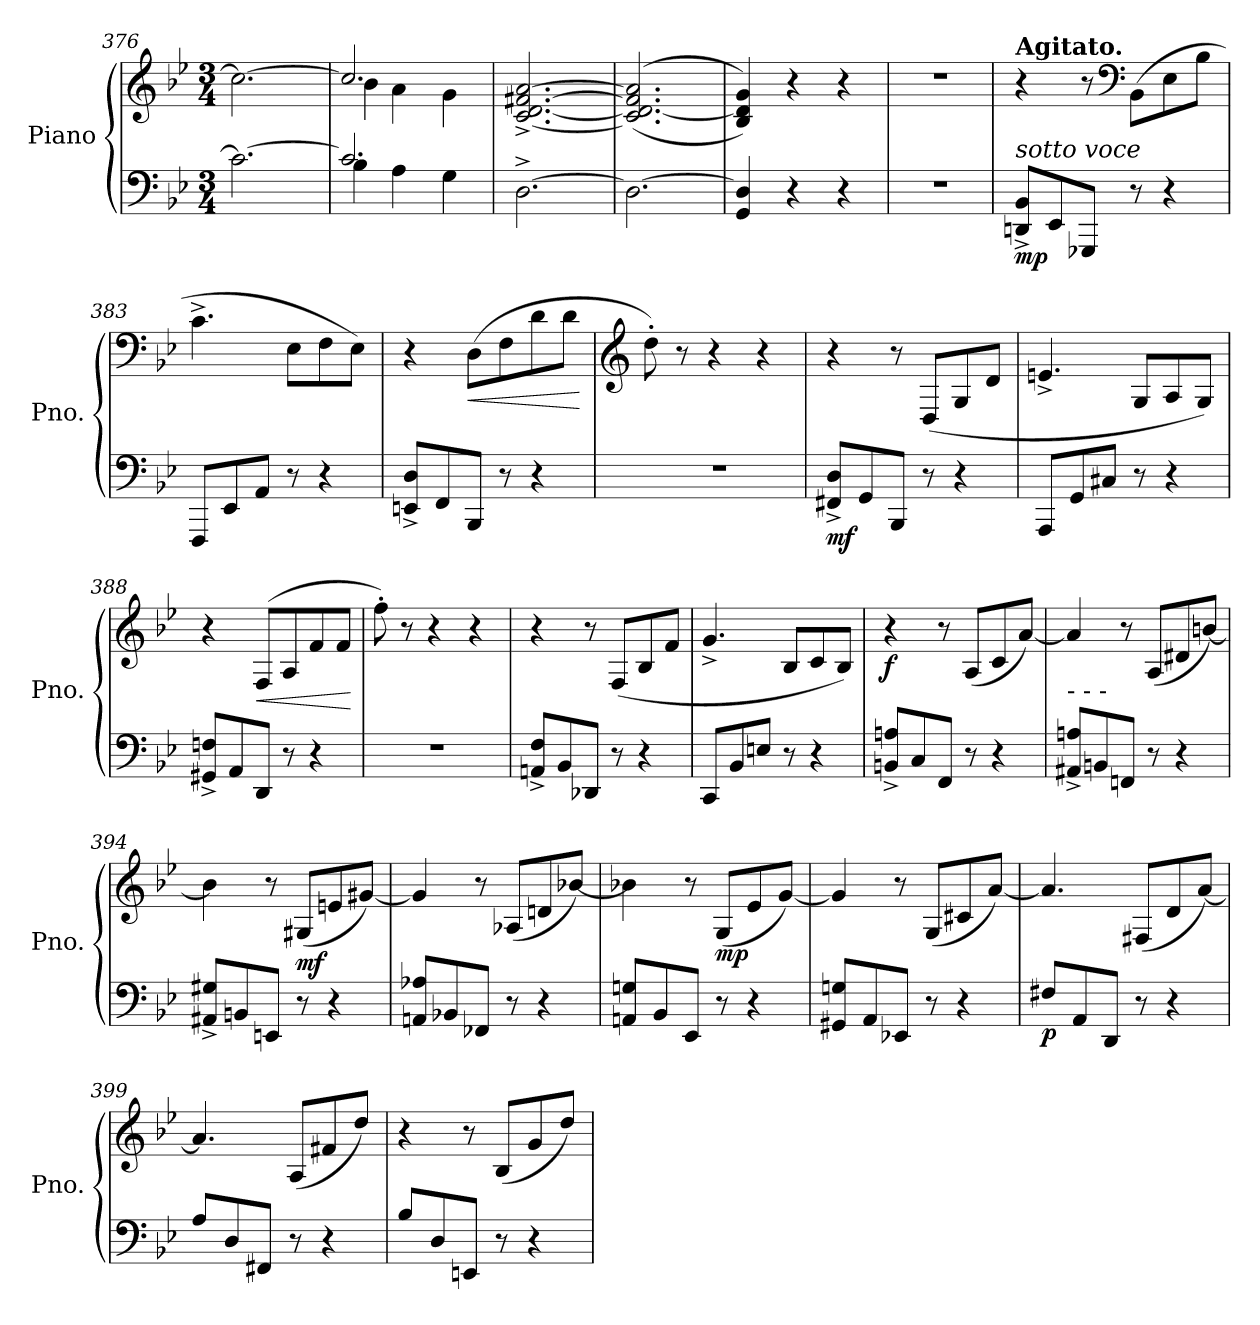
**kern	**kern	**dynam
*part1	*part1	*part1
*staff2	*staff1	*staff1/2
*I"Piano	*	*
*I'Pno.	*	*
*clefF4	*clefG2	*
*k[b-e-]	*k[b-e-]	*
*M3/4	*M3/4	*
=376	=376	=376
2.c\_	2.cc\_	.
!!LO:LB:g=z
=377	=377	=377
*^	*^	*
2.c/]	4B-\	2.cc/]	4b-\	.
.	4A\	.	4a\	.
.	4G\	.	4g\	.
*v	*v	*	*	*
*	*v	*v	*
=378	=378	=378
[2.D^\	[2.c/^ [2.d/^ [2.f#X/^ [2.a/^	.
=379	=379	=379
2.D\_	(<(>2.c/] 2.d/_ 2.f#/] 2.a/]	.
=380	=380	=380
4GG/ 4D/]	4B-/ 4d/] 4g/))	.
4r	4r	.
4r	4r	.
=381	=381	=381
2.r	2.r	.
=382	=382	=382
!	!LO:TX:a:B:t=Agitato.	!
!LO:TX:a:i:t=sotto voce	!	!
!	!	!LO:DY:b=2
8DDn/^ 8BB-/^L	4r	mp
8EE-/	.	.
8GGG-X/J	8r	.
*	*clefF4	*
8r	(>8BB-\L	.
4r	8E-\	.
.	8B-\J	.
=383	=383	=383
8FFF/L	4.c^\	.
8EE-/	.	.
8AA/J	.	.
8r	8E-\L	.
4r	8F\	.
.	8E-\J)	.
=384	=384	=384
8EEn/^ 8D/^L	4r	.
8FF/	.	.
!	!	!LO:HP:b
8BBB-/J	(>8D\L	<
8r	8F\	.
4r	8d\	.
.	8d\J	.
.	.	[
=385	=385	=385
*	*clefG2	*
2.r	8dd'\)	.
.	8r	.
.	4r	.
.	4r	.
!!LO:LB:g=z
=386	=386	=386
!	!	!LO:DY:b=2
8FF#X/^ 8D/^L	4r	mf
8GG/	.	.
8BBB-/J	8r	.
8r	(>8D/L	.
4r	8G/	.
.	8d/J	.
=387	=387	=387
8AAA/L	4.en^/	.
8GG/	.	.
8C#X/J	.	.
8r	8G/L	.
4r	8A/	.
.	8G/J)	.
=388	=388	=388
8GG#X/^ 8Fn/^L	4r	.
8AA/	.	.
!	!	!LO:HP:b
8DD/J	(>8F/L	<
8r	8A/	.
4r	8f/	.
.	8f/J	.
.	.	[
=389	=389	=389
2.r	8ff'\)	.
.	8r	.
.	4r	.
.	4r	.
=390	=390	=390
8AAn/^ 8F/^L	4r	.
8BB-/	.	.
8DD-X/J	8r	.
8r	(>8F/L	.
4r	8B-/	.
.	8f/J	.
=391	=391	=391
8CC/L	4.g^/	.
8BB-/	.	.
8En/J	.	.
8r	8B-/L	.
4r	8c/	.
.	8B-/J)	.
!!LO:LB:g=z
=392	=392	=392
!	!	!LO:DY:b
8BBn/^ 8An/^L	4r	f
8C/	.	.
8FF/J	8r	.
8r	(<8A/L	.
4r	8c/	.
.	[8a/J)	.
=393	=393	=393
!LO:TX:a:t=-     -     -	!	!
8AA#X/^ 8An/^L	4a/]	.
8BBn/	.	.
8FFn/J	8r	.
8r	(<8A/L	.
4r	8d#X/	.
.	[8bn/J)	.
=394	=394	=394
8AA#X/^ 8G#X/^L	4b\]	.
8BBn/	.	.
8EEn/J	8r	.
!	!	!LO:DY:b
8r	(<8G#X/L	mf
4r	8en/	.
.	[8g#X/J)	.
=395	=395	=395
8AAn/ 8A-X/L	4g#/]	.
8BB-X/	.	.
8FF-X/J	8r	.
8r	(<8A-X/L	.
4r	8dn/	.
.	[8b-X/J)	.
=396	=396	=396
8AAn/ 8Gn/L	4b-X\]	.
8BB-/	.	.
8EE-/J	8r	.
!	!	!LO:DY:b
8r	(<8G/L	mp
4r	8e-/	.
.	[8g/J)	.
!!LO:PB:g=z
=397	=397	=397
8GG#X/ 8Gn/L	4g/]	.
8AA/	.	.
8EE-X/J	8r	.
8r	(<8G/L	.
4r	8c#X/	.
.	[8a/J)	.
=398	=398	=398
!	!	!LO:DY:b=2
8F#X/L	4.a/]	p
8AA/	.	.
8DD/J	.	.
8r	(<8F#X/L	.
4r	8d/	.
.	[8a/J)	.
=399	=399	=399
8A/L	4.a/]	.
8D/	.	.
8FF#X/J	.	.
8r	(<8A/L	.
4r	8f#X/	.
.	8dd/J)	.
=400	=400	=400
8B-/L	4r	.
8D/	.	.
8EEn/J	8r	.
8r	(<8B-/L	.
4r	8g/	.
.	8dd/J)	.
=	=	=
*-	*-	*-
